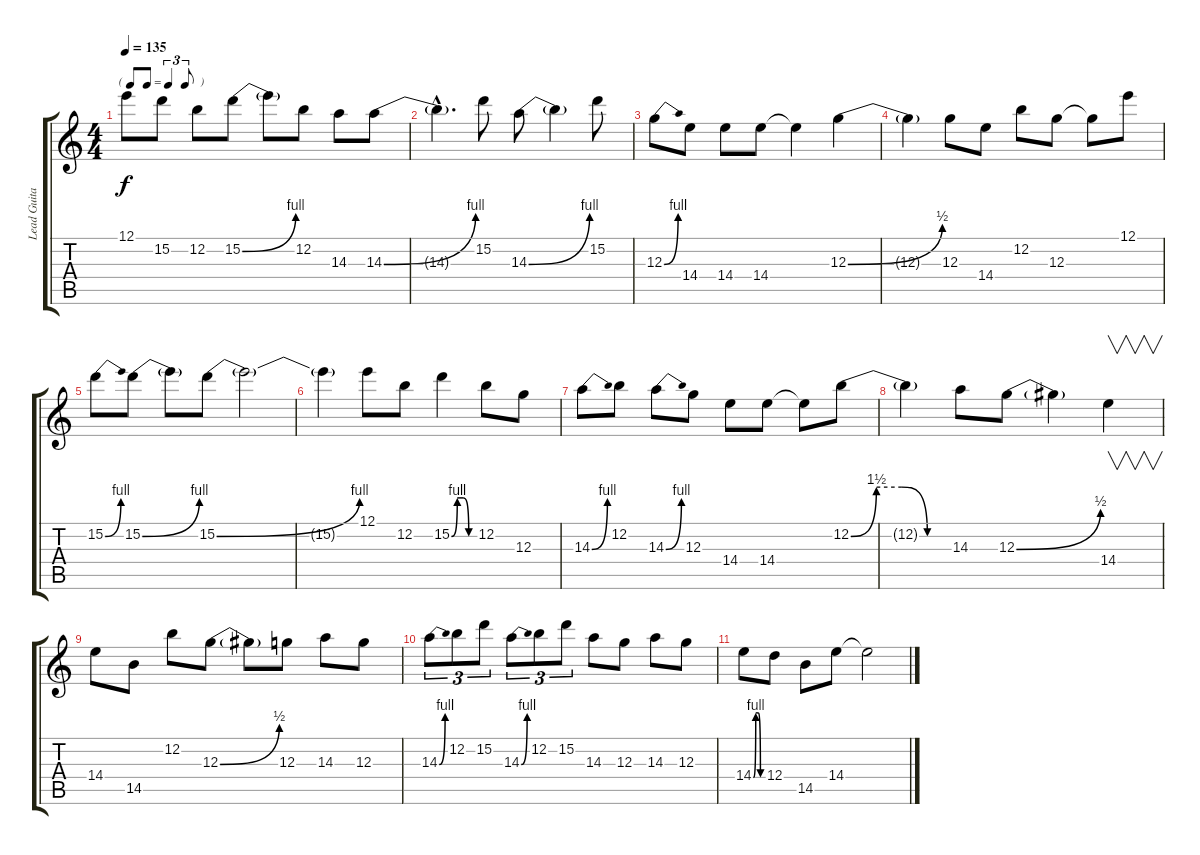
\track ("Lead Guitar" "Lead Guita") {instrument distortionguitar}
\staff {score tabs}
\tuning (E4 B3 G3 D3 A2 E2) {hide}
\ts (4 4)
\tf triplet8th
\tempo 135
\clef g2
\ks c
12.1.8{dy f} 15.2.8 12.2.8 15.2{be (bend 0 0 60 4)}.8 15.2{t}.8 12.2.8 14.3.8 14.3{be (bend 0 0 60 4)}.8 |
14.3{hac t}.4{d} 15.2.8 14.3{be (bend 0 0 60 4)}.8 14.3{t}.4 15.2.8 |
12.3{be (bend 0 0 60 4)}.8 14.4.8 14.4.8 14.4.8 14.4{t}.4 12.3{be (bend 0 0 60 2)}.4 |
12.3{t}.4 12.3.8 14.4.8 12.2.8 12.3.8 12.3{t}.8 12.1.8 |
15.2{be (bend 0 0 60 4)}.8 15.2{be (bend 0 0 60 4)}.8 15.2{t}.8 15.2{be (bend 0 0 60 4)}.8 15.2{t}.2 |
15.2{t}.4 12.1.8 12.2.8 15.2{be (custom 0 0 15 4 30 4 45 0 60 0)}.4 12.2.8 12.3.8 |
14.3{be (bend 0 0 60 4)}.8 12.2.8 14.3{be (bend 0 0 60 4)}.8 12.3.8 14.4.8 14.4.8 14.4{t}.8 12.2{be (custom 0 0 15 6 30 6 45 0 60 0)}.8 |
12.2{t}.4 14.3.8 12.3{be (bend 0 0 60 2)}.8 12.3{t}.4 14.4.4{v} |
14.4.8 14.5.8 12.2.8 12.3{be (bend 0 0 60 2)}.8 12.3{t}.8 12.3.8 14.3.8 12.3.8 |
14.3{be (bend 0 0 60 4)}.8{tu (3 2)} 12.2.8{tu (3 2)} 15.2.8{tu (3 2)} 14.3{be (bend 0 0 60 4)}.8{tu (3 2)} 12.2.8{tu (3 2)} 15.2.8{tu (3 2)} 14.3.8 12.3.8 14.3.8 12.3.8 |
14.4{be (custom 0 0 15 4 30 4 45 0 60 0)}.8 12.4.8 14.5.8 14.4.8 14.4{t}.2
